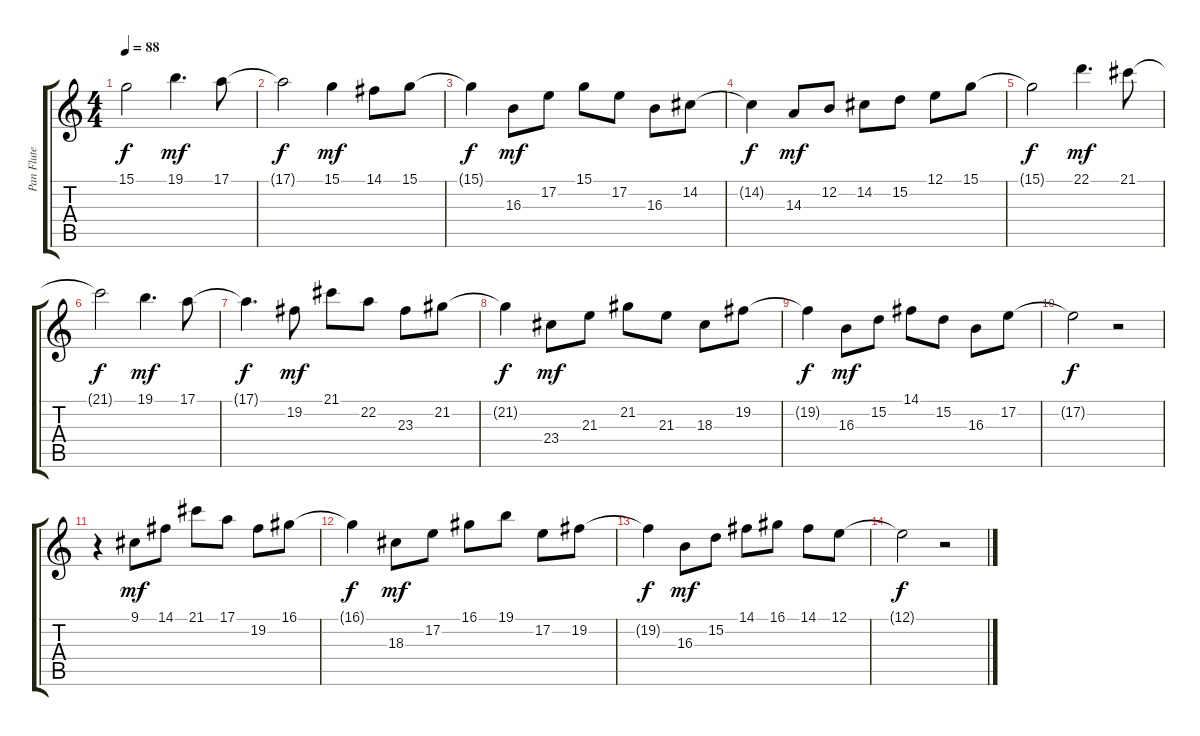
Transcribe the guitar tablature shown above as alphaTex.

\track ("Pan Flute" "Pan Flute") {instrument panflute}
\staff {score tabs}
\tuning (E4 B3 G3 D3 A2 E2) {hide}
\ts (4 4)
\tempo 88
\clef g2
\ks c
15.1{t}.2{dy f} 19.1.4{d dy mf} 17.1.8 |
17.1{t}.2{dy f} 15.1.4{dy mf} 14.1.8 15.1.8 |
15.1{t}.4{dy f} 16.3.8{dy mf} 17.2.8 15.1.8 17.2.8 16.3.8 14.2.8 |
14.2{t}.4{dy f} 14.3.8{dy mf} 12.2.8 14.2.8 15.2.8 12.1.8 15.1.8 |
15.1{t}.2{dy f} 22.1.4{d dy mf} 21.1.8 |
21.1{t}.2{dy f} 19.1.4{d dy mf} 17.1.8 |
17.1{t}.4{d dy f} 19.2.8{dy mf} 21.1.8 22.2.8 23.3.8 21.2.8 |
21.2{t}.4{dy f} 23.4.8{dy mf} 21.3.8 21.2.8 21.3.8 18.3.8 19.2.8 |
19.2{t}.4{dy f} 16.3.8{dy mf} 15.2.8 14.1.8 15.2.8 16.3.8 17.2.8 |
17.2{t}.2{dy f} r.2 |
r.4 9.1.8{dy mf} 14.1.8 21.1.8 17.1.8 19.2.8 16.1.8 |
16.1{t}.4{dy f} 18.3.8{dy mf} 17.2.8 16.1.8 19.1.8 17.2.8 19.2.8 |
19.2{t}.4{dy f} 16.3.8{dy mf} 15.2.8 14.1.8 16.1.8 14.1.8 12.1.8 |
12.1{t}.2{dy f} r.2
